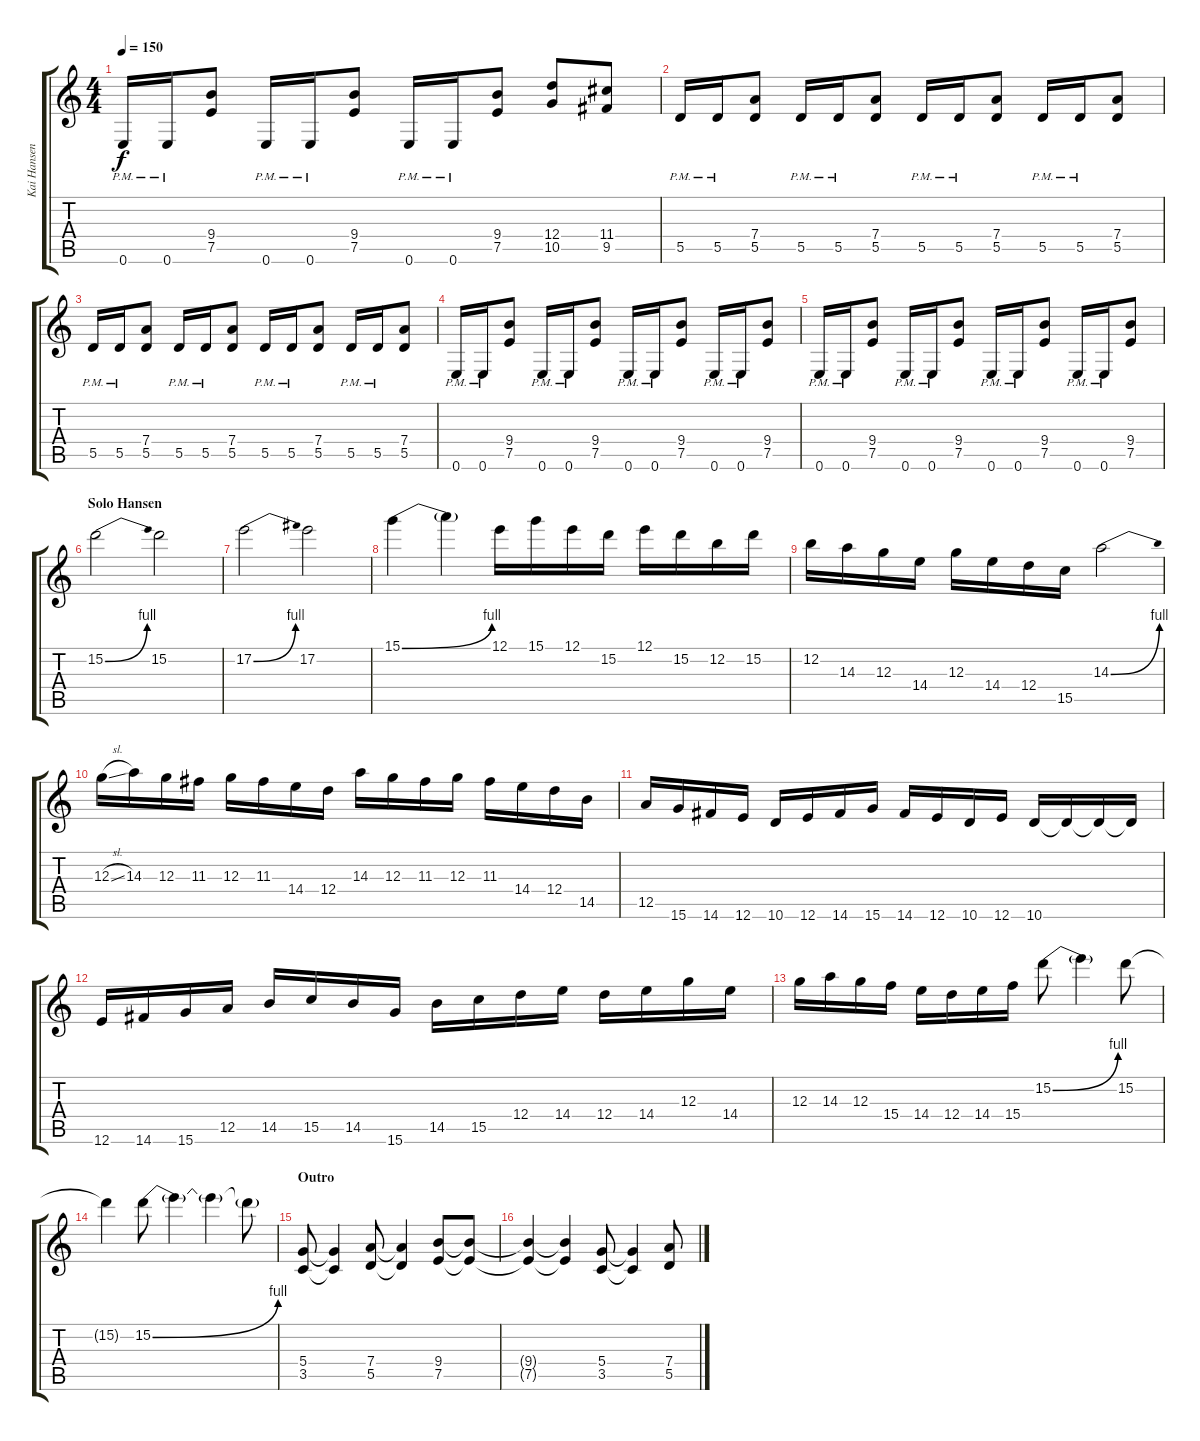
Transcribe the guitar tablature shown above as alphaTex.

\track ("Kai Hansen" "Kai Hansen") {instrument distortionguitar}
\staff {score tabs}
\tuning (E4 B3 G3 D3 A2 E2) {hide}
\ts (4 4)
\tempo 150
\clef g2
\ks c
0.6{pm}.16{dy f} 0.6{pm}.16 (9.4 7.5).8 0.6{pm}.16 0.6{pm}.16 (9.4 7.5).8 0.6{pm}.16 0.6{pm}.16 (9.4 7.5).8 (12.4 10.5).8 (11.4 9.5).8 |
5.5{pm}.16 5.5{pm}.16 (7.4 5.5).8 5.5{pm}.16 5.5{pm}.16 (7.4 5.5).8 5.5{pm}.16 5.5{pm}.16 (7.4 5.5).8 5.5{pm}.16 5.5{pm}.16 (7.4 5.5).8 |
5.5{pm}.16 5.5{pm}.16 (7.4 5.5).8 5.5{pm}.16 5.5{pm}.16 (7.4 5.5).8 5.5{pm}.16 5.5{pm}.16 (7.4 5.5).8 5.5{pm}.16 5.5{pm}.16 (7.4 5.5).8 |
0.6{pm}.16 0.6{pm}.16 (9.4 7.5).8 0.6{pm}.16 0.6{pm}.16 (9.4 7.5).8 0.6{pm}.16 0.6{pm}.16 (9.4 7.5).8 0.6{pm}.16 0.6{pm}.16 (9.4 7.5).8 |
0.6{pm}.16 0.6{pm}.16 (9.4 7.5).8 0.6{pm}.16 0.6{pm}.16 (9.4 7.5).8 0.6{pm}.16 0.6{pm}.16 (9.4 7.5).8 0.6{pm}.16 0.6{pm}.16 (9.4 7.5).8 |
\section ("" "Solo Hansen")
15.2{be (bend 0 0 60 4)}.2{volume 16 balance 8 instrument distortionguitar} 15.2.2 |
17.2{be (bend 0 0 60 4)}.2 17.2.2 |
15.1{be (bend 0 0 60 4)}.4 15.1{t}.4 12.1.16 15.1.16 12.1.16 15.2.16 12.1.16 15.2.16 12.2.16 15.2.16 |
12.2.16 14.3.16 12.3.16 14.4.16 12.3.16 14.4.16 12.4.16 15.5.16 14.3{be (bend 0 0 60 4)}.2 |
12.3{sl}.16 14.3.16 12.3.16 11.3.16 12.3.16 11.3.16 14.4.16 12.4.16 14.3.16 12.3.16 11.3.16 12.3.16 11.3.16 14.4.16 12.4.16 14.5.16 |
12.5.16 15.6.16 14.6.16 12.6.16 10.6.16 12.6.16 14.6.16 15.6.16 14.6.16 12.6.16 10.6.16 12.6.16 10.6.16 10.6{t}.16 10.6{t}.16 10.6{t}.16 |
12.6.16 14.6.16 15.6.16 12.5.16 14.5.16 15.5.16 14.5.16 15.6.16 14.5.16 15.5.16 12.4.16 14.4.16 12.4.16 14.4.16 12.3.16 14.4.16 |
12.3.16 14.3.16 12.3.16 15.4.16 14.4.16 12.4.16 14.4.16 15.4.16 15.2{be (bend 0 0 60 4)}.8 15.2{t}.4 15.2.8 |
15.2{t}.4 15.2{be (bend 0 0 60 4)}.8 15.2{t}.4 15.2{t}.4 15.2{t}.8 |
\section ("" "Outro")
(5.4 3.5).8{volume 12 instrument overdrivenguitar} (5.4{t} 3.5{t}).4 (7.4 5.5).8 (7.4{t} 5.5{t}).4 (9.4 7.5).8 (9.4{t} 7.5{t}).8 |
(9.4{t} 7.5{t}).4 (9.4{t} 7.5{t}).4 (5.4 3.5).8 (5.4{t} 3.5{t}).4 (7.4 5.5).8
